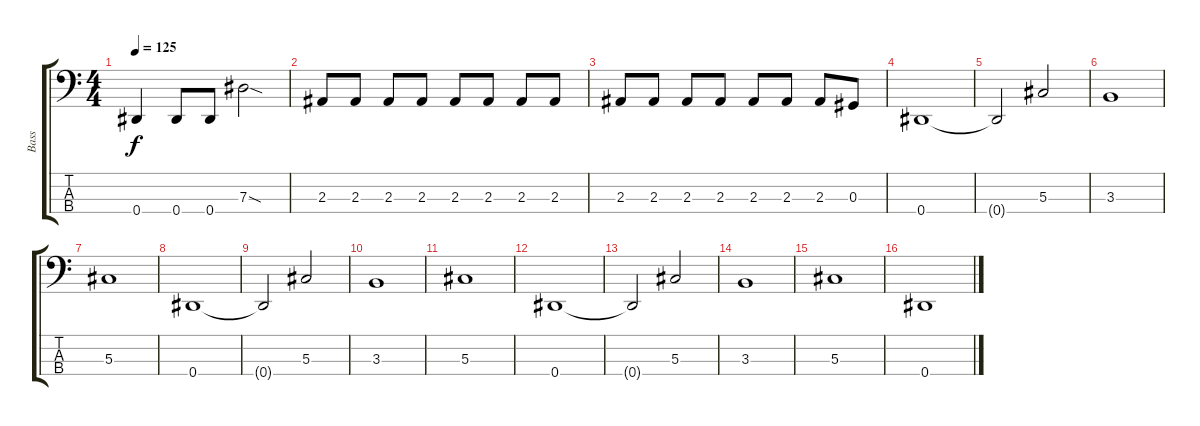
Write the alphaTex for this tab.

\track ("Bass" "Bass") {instrument electricbasspick}
\staff {score tabs}
\tuning (Gb2 Db2 Ab1 Eb1) {hide}
\ts (4 4)
\tempo 125
\clef f4
\ks c
0.4.4{dy f} 0.4.8 0.4.8 7.3{sod}.2 |
2.3.8 2.3.8 2.3.8 2.3.8 2.3.8 2.3.8 2.3.8 2.3.8 |
2.3.8 2.3.8 2.3.8 2.3.8 2.3.8 2.3.8 2.3.8 0.3.8 |
0.4.1 |
0.4{t}.2 5.3.2 |
3.3.1 |
5.3.1 |
0.4.1 |
0.4{t}.2 5.3.2 |
3.3.1 |
5.3.1 |
0.4.1 |
0.4{t}.2 5.3.2 |
3.3.1 |
5.3.1 |
0.4.1
